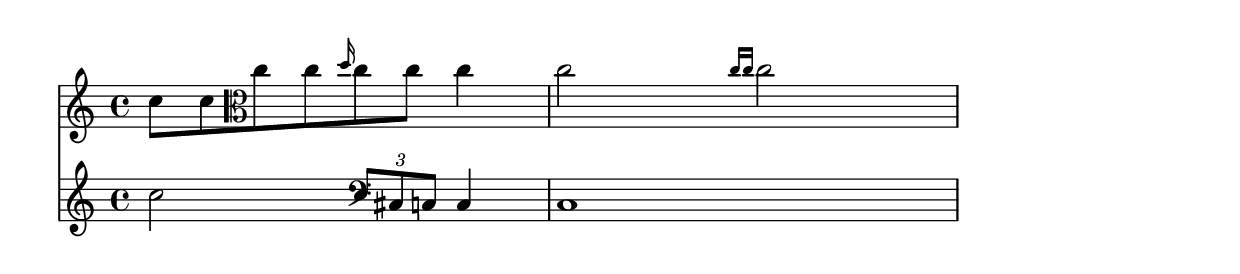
%% Do not edit this file; it is auto-generated from LSR http://lsr.dsi.unimi.it
%% This file is in the public domain.
\version "2.11.38"

\header {
  lsrtags = "tweaks-and-overrides, spacing"

  texidoc = "
If @code{strict-note-spacing} is set spacing of notes is not influenced
by bars or clefs part way along the system. Rather, they are put just
before the note that occurs at the same time. This may cause
collisions. 

"
  doctitle = "Proportional strict notespacing"
} % begin verbatim
\paper {
  ragged-right = ##t
  indent = 0
}
\layout {
  \context {
    \Score
  }
}

\relative c'' <<
  \override Score.SpacingSpanner #'strict-note-spacing = ##t 
  \set Score.proportionalNotationDuration = #(ly:make-moment 1 16)
  \new Staff {
    c8[ c \clef alto c c \grace { d16 }  c8 c]  c4 c2
    \grace { c16[ c16] }
    c2 }
  \new Staff {
    c2  \times 2/3 { c8 \clef bass cis,, c } 
    c4
    c1
  }
>>
